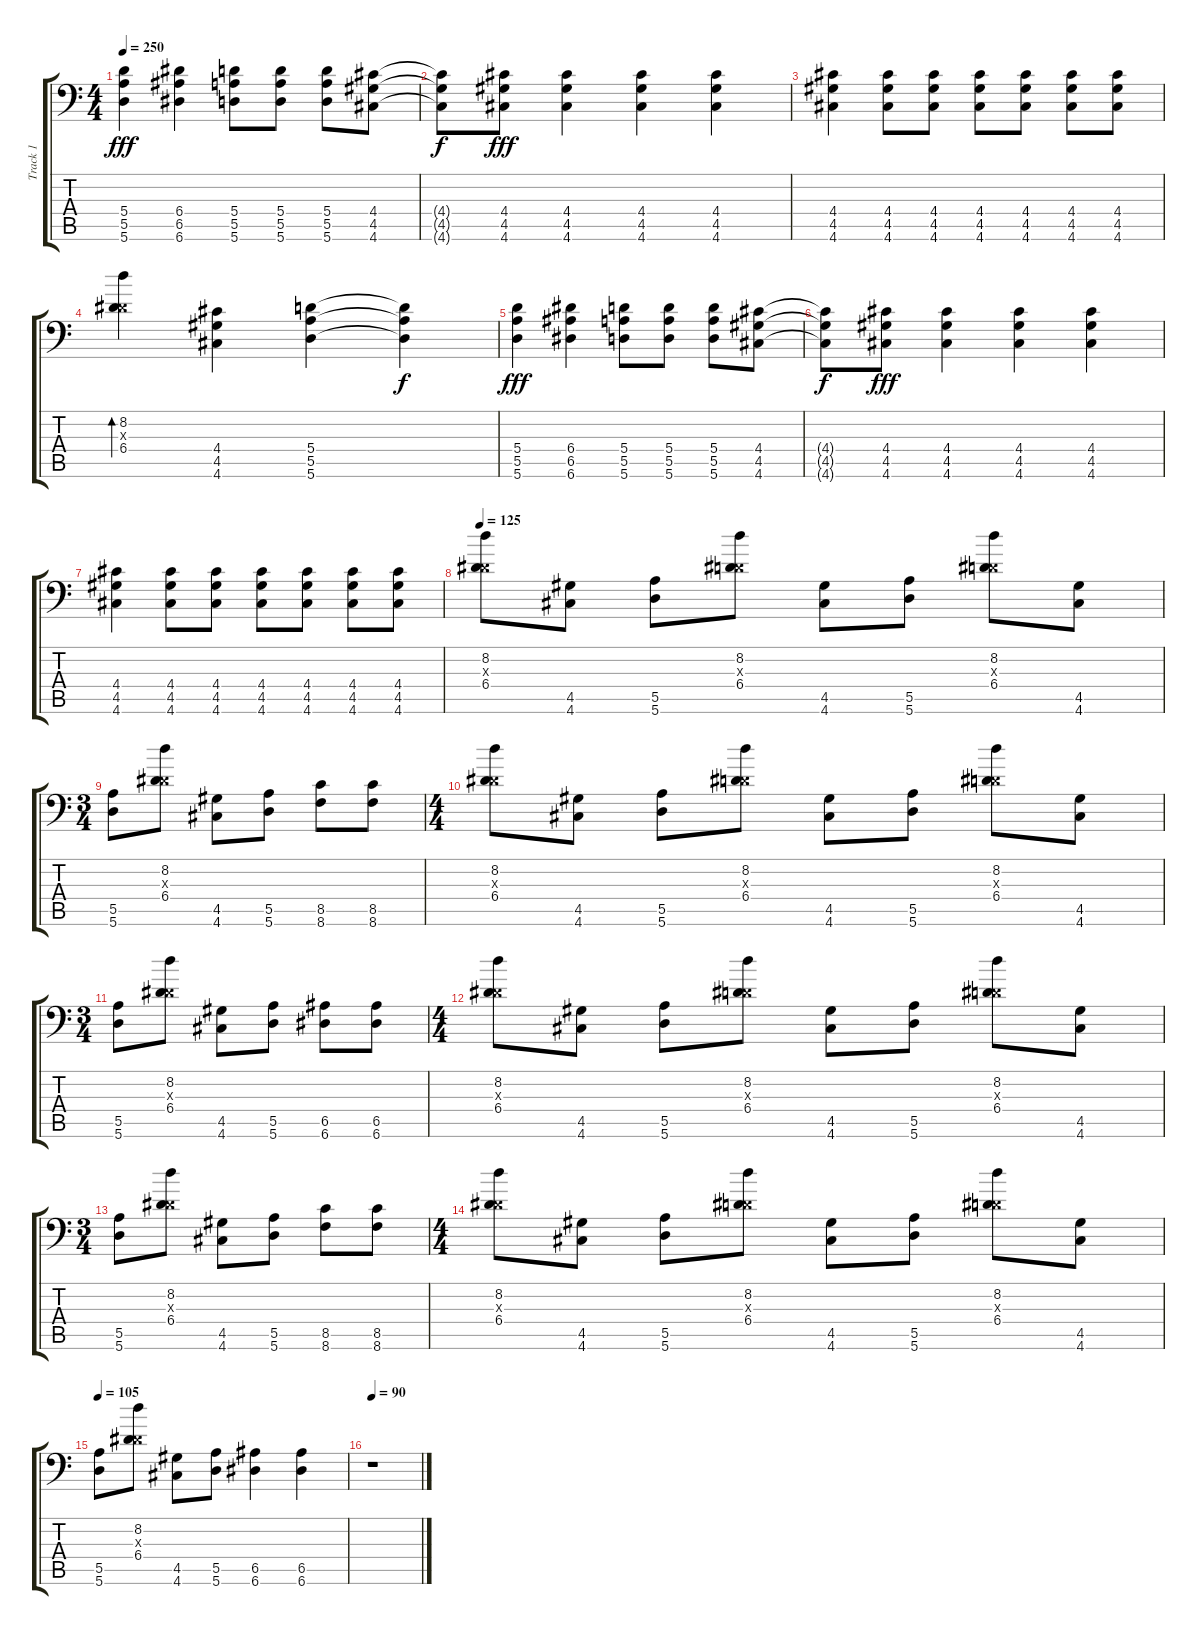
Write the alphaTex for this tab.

\track ("Track 1" "Track 1") {instrument overdrivenguitar}
\staff {score tabs}
\tuning (B3 Gb3 D3 A2 E2 A1) {hide}
\ts (4 4)
\tempo 250
\clef f4
\ks c
(5.4 5.5 5.6).4{dy fff} (6.4 6.5 6.6).4 (5.4 5.5 5.6).8 (5.4 5.5 5.6).8 (5.4 5.5 5.6).8 (4.4 4.5 4.6).8 |
(4.4{t} 4.5{t} 4.6{t}).8{dy f} (4.4 4.5 4.6).8{dy fff} (4.4 4.5 4.6).4 (4.4 4.5 4.6).4 (4.4 4.5 4.6).4 |
(4.4 4.5 4.6).4 (4.4 4.5 4.6).8 (4.4 4.5 4.6).8 (4.4 4.5 4.6).8 (4.4 4.5 4.6).8 (4.4 4.5 4.6).8 (4.4 4.5 4.6).8 |
(8.2 0.3{x} 6.4).4{bd 120} (4.4 4.5 4.6).4 (5.4 5.5 5.6).4 (5.4{t} 5.5{t} 5.6{t}).4{dy f} |
(5.4 5.5 5.6).4{dy fff} (6.4 6.5 6.6).4 (5.4 5.5 5.6).8 (5.4 5.5 5.6).8 (5.4 5.5 5.6).8 (4.4 4.5 4.6).8 |
(4.4{t} 4.5{t} 4.6{t}).8{dy f} (4.4 4.5 4.6).8{dy fff} (4.4 4.5 4.6).4 (4.4 4.5 4.6).4 (4.4 4.5 4.6).4 |
(4.4 4.5 4.6).4 (4.4 4.5 4.6).8 (4.4 4.5 4.6).8 (4.4 4.5 4.6).8 (4.4 4.5 4.6).8 (4.4 4.5 4.6).8 (4.4 4.5 4.6).8 |
\tempo 125
(8.2 0.3{x} 6.4).8 (4.5 4.6).8 (5.5 5.6).8 (8.2 0.3{x} 6.4).8 (4.5 4.6).8 (5.5 5.6).8 (8.2 0.3{x} 6.4).8 (4.5 4.6).8 |
\ts (3 4)
(5.5 5.6).8 (8.2 0.3{x} 6.4).8 (4.5 4.6).8 (5.5 5.6).8 (8.5 8.6).8 (8.5 8.6).8 |
\ts (4 4)
(8.2 0.3{x} 6.4).8 (4.5 4.6).8 (5.5 5.6).8 (8.2 0.3{x} 6.4).8 (4.5 4.6).8 (5.5 5.6).8 (8.2 0.3{x} 6.4).8 (4.5 4.6).8 |
\ts (3 4)
(5.5 5.6).8 (8.2 0.3{x} 6.4).8 (4.5 4.6).8 (5.5 5.6).8 (6.5 6.6).8 (6.5 6.6).8 |
\ts (4 4)
(8.2 0.3{x} 6.4).8 (4.5 4.6).8 (5.5 5.6).8 (8.2 0.3{x} 6.4).8 (4.5 4.6).8 (5.5 5.6).8 (8.2 0.3{x} 6.4).8 (4.5 4.6).8 |
\ts (3 4)
(5.5 5.6).8 (8.2 0.3{x} 6.4).8 (4.5 4.6).8 (5.5 5.6).8 (8.5 8.6).8 (8.5 8.6).8 |
\ts (4 4)
(8.2 0.3{x} 6.4).8 (4.5 4.6).8 (5.5 5.6).8 (8.2 0.3{x} 6.4).8 (4.5 4.6).8 (5.5 5.6).8 (8.2 0.3{x} 6.4).8 (4.5 4.6).8 |
\tempo 105
(5.5 5.6).8 (8.2 0.3{x} 6.4).8 (4.5 4.6).8 (5.5 5.6).8 (6.5 6.6).4 (6.5 6.6).4 |
\tempo 90
r.1
